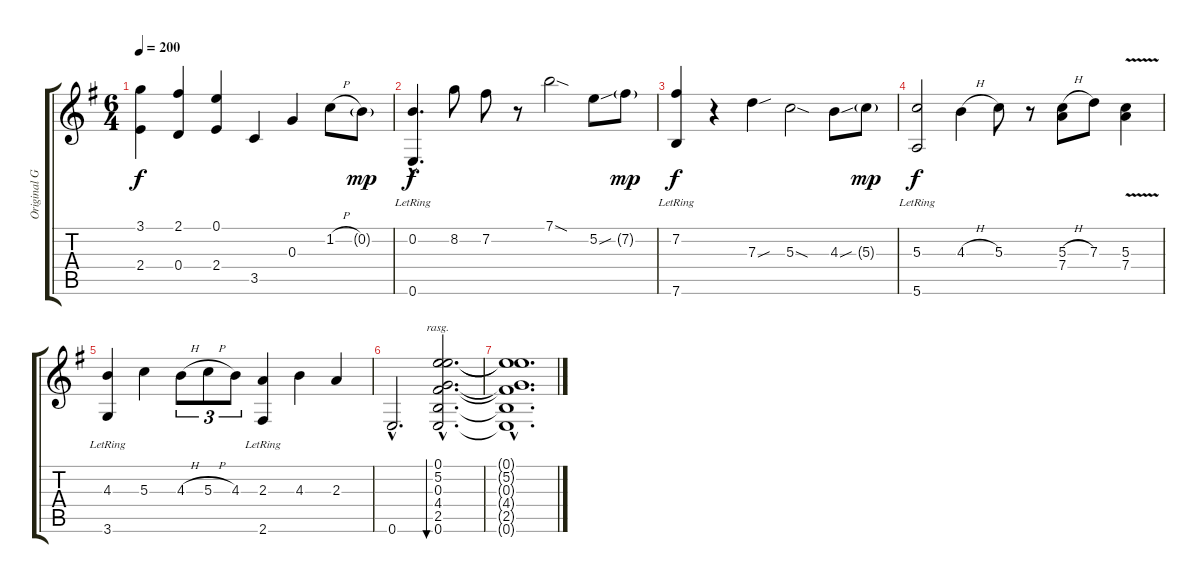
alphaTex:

\track ("Original Guitar" "Original G") {instrument acousticguitarnylon}
\staff {score tabs}
\tuning (E4 B3 G3 D3 A2 E2) {hide}
\ts (6 4)
\tempo 200
\clef g2
\ks eminor
(3.1 2.4).4{dy f} (2.1 0.4).4 (0.1 2.4).4 3.5.4 0.3.4 1.2{h}.8 0.2{g}.8{dy mp} |
(0.2{hac} 0.6{hac lr}).4{d dy f} 8.2.8 7.2.8 r.8 7.1{sod}.2 5.2{sou}.8 7.2{g}.8{dy mp} |
(7.2 7.6{lr}).4{dy f} r.4 7.3{sou}.4 5.3{sod}.2 4.3{sou}.8 5.3{g}.8{dy mp} |
(5.3 5.6{lr}).2{dy f} 4.3{h}.4 5.3.8 r.8 (5.3{h} 7.4).8 7.3.8 (5.3{v} 7.4{v}).4 |
(4.3 3.6{lr}).4 5.3.4 4.3{h}.8{tu (3 2)} 5.3{h}.8{tu (3 2)} 4.3.8{tu (3 2)} (2.3 2.6{lr}).4 4.3.4 2.3.4 |
0.6{hac}.2{d} (0.1{hac} 5.2{hac} 0.3{hac} 4.4{hac} 2.5{hac} 0.6{hac}).2{d bu 480 rasg ii} |
(0.1{hac t} 5.2{hac t} 0.3{hac t} 4.4{hac t} 2.5{hac t} 0.6{hac t}).1{d}
